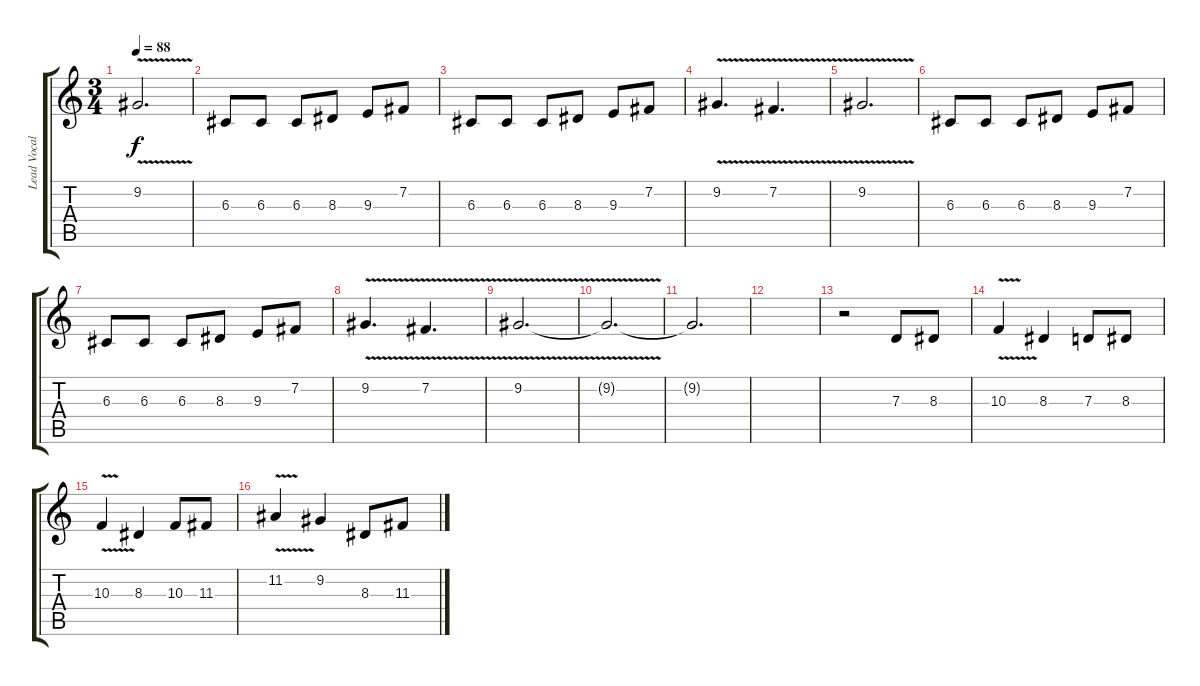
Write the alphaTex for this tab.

\track ("Lead Vocals (or Lead Guitar)" "Lead Vocal") {instrument flute}
\staff {score tabs}
\tuning (E4 B3 G3 D3 A2 E2) {hide}
\ts (3 4)
\tempo 88
\clef g2
\ks c
9.2{v}.2{d dy f} |
6.3.8 6.3.8 6.3.8 8.3.8 9.3.8 7.2.8 |
6.3.8 6.3.8 6.3.8 8.3.8 9.3.8 7.2.8 |
9.2{v}.4{d} 7.2{v}.4{d} |
9.2{v}.2{d} |
6.3.8 6.3.8 6.3.8 8.3.8 9.3.8 7.2.8 |
6.3.8 6.3.8 6.3.8 8.3.8 9.3.8 7.2.8 |
9.2{v}.4{d} 7.2{v}.4{d} |
9.2{v}.2{d} |
9.2{t}.2{d} |
9.2{t}.2{d} |
|
r.2 7.3.8 8.3.8 |
10.3{v}.4 8.3.4 7.3.8 8.3.8 |
10.3{v}.4 8.3.4 10.3.8 11.3.8 |
11.2{v}.4 9.2.4 8.3.8 11.3.8
